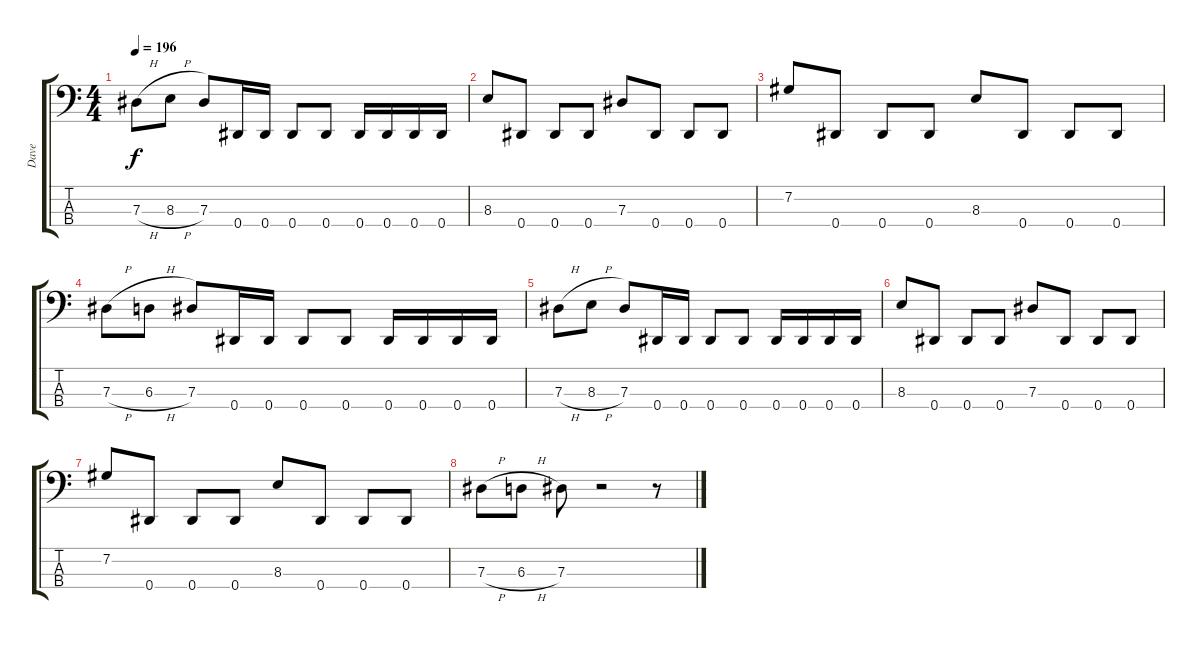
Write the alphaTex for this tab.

\track ("Dave" "Dave") {instrument electricbassfinger}
\staff {score tabs}
\tuning (Gb2 Db2 Ab1 Eb1) {hide}
\ts (4 4)
\tempo 196
\clef f4
\ks c
7.3{h}.8{dy f} 8.3{h}.8 7.3.8 0.4.16 0.4.16 0.4.8 0.4.8 0.4.16 0.4.16 0.4.16 0.4.16 |
8.3.8 0.4.8 0.4.8 0.4.8 7.3.8 0.4.8 0.4.8 0.4.8 |
7.2.8 0.4.8 0.4.8 0.4.8 8.3.8 0.4.8 0.4.8 0.4.8 |
7.3{h}.8 6.3{h}.8 7.3.8 0.4.16 0.4.16 0.4.8 0.4.8 0.4.16 0.4.16 0.4.16 0.4.16 |
7.3{h}.8 8.3{h}.8 7.3.8 0.4.16 0.4.16 0.4.8 0.4.8 0.4.16 0.4.16 0.4.16 0.4.16 |
8.3.8 0.4.8 0.4.8 0.4.8 7.3.8 0.4.8 0.4.8 0.4.8 |
7.2.8 0.4.8 0.4.8 0.4.8 8.3.8 0.4.8 0.4.8 0.4.8 |
7.3{h}.8 6.3{h}.8 7.3.8 r.2 r.8
